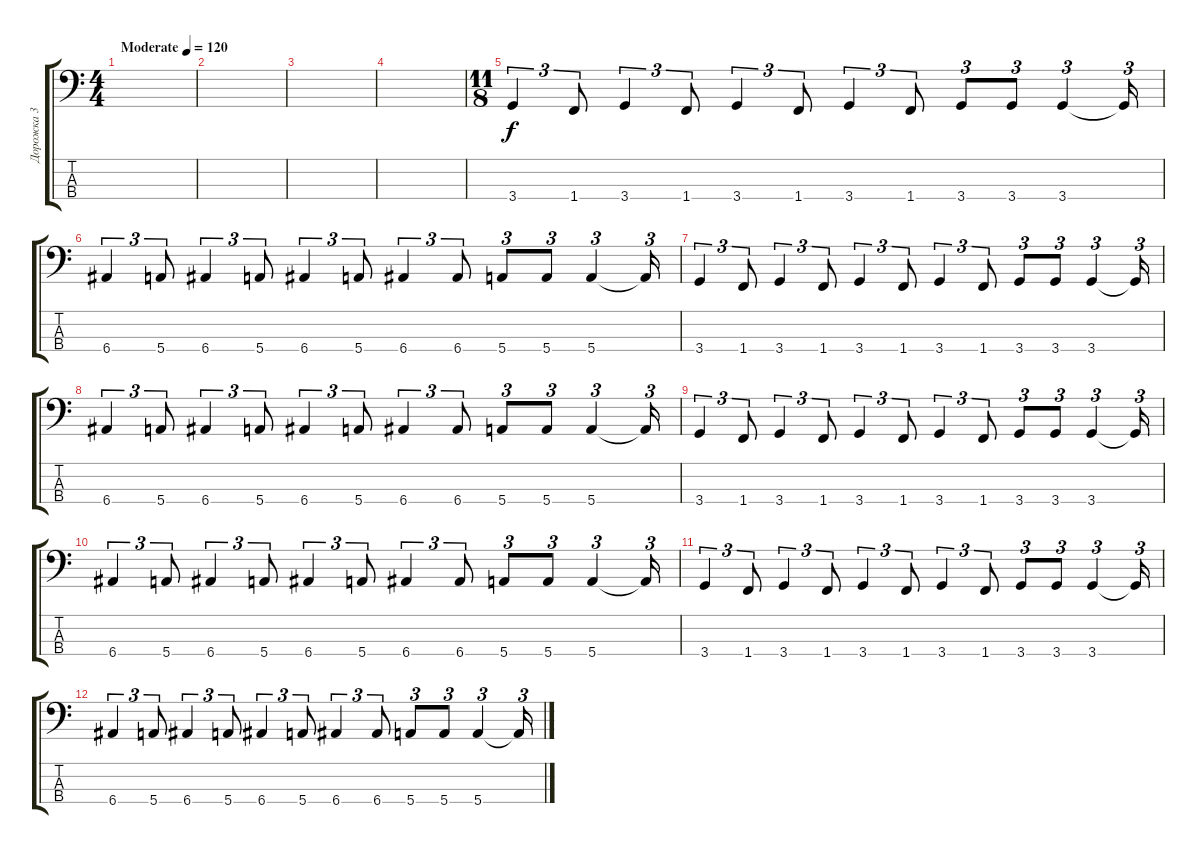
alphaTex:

\track ("Дорожка 3" "Дорожка 3") {instrument electricbassfinger}
\staff {score tabs}
\tuning (G2 D2 A1 E1) {hide}
\ts (4 4)
\tempo (120 "Moderate")
\clef f4
\ks c
|
|
|
|
\ts (11 8)
3.4.4{tu (3 2)} 1.4.8{tu (3 2)} 3.4.4{tu (3 2)} 1.4.8{tu (3 2)} 3.4.4{tu (3 2)} 1.4.8{tu (3 2)} 3.4.4{tu (3 2)} 1.4.8{tu (3 2)} 3.4.8{tu (3 2)} 3.4.8{tu (3 2)} 3.4.4{tu (3 2)} 3.4{t}.16{tu (3 2)} |
6.4.4{tu (3 2)} 5.4.8{tu (3 2)} 6.4.4{tu (3 2)} 5.4.8{tu (3 2)} 6.4.4{tu (3 2)} 5.4.8{tu (3 2)} 6.4.4{tu (3 2)} 6.4.8{tu (3 2)} 5.4.8{tu (3 2)} 5.4.8{tu (3 2)} 5.4.4{tu (3 2)} 5.4{t}.16{tu (3 2)} |
3.4.4{tu (3 2)} 1.4.8{tu (3 2)} 3.4.4{tu (3 2)} 1.4.8{tu (3 2)} 3.4.4{tu (3 2)} 1.4.8{tu (3 2)} 3.4.4{tu (3 2)} 1.4.8{tu (3 2)} 3.4.8{tu (3 2)} 3.4.8{tu (3 2)} 3.4.4{tu (3 2)} 3.4{t}.16{tu (3 2)} |
6.4.4{tu (3 2)} 5.4.8{tu (3 2)} 6.4.4{tu (3 2)} 5.4.8{tu (3 2)} 6.4.4{tu (3 2)} 5.4.8{tu (3 2)} 6.4.4{tu (3 2)} 6.4.8{tu (3 2)} 5.4.8{tu (3 2)} 5.4.8{tu (3 2)} 5.4.4{tu (3 2)} 5.4{t}.16{tu (3 2)} |
3.4.4{tu (3 2)} 1.4.8{tu (3 2)} 3.4.4{tu (3 2)} 1.4.8{tu (3 2)} 3.4.4{tu (3 2)} 1.4.8{tu (3 2)} 3.4.4{tu (3 2)} 1.4.8{tu (3 2)} 3.4.8{tu (3 2)} 3.4.8{tu (3 2)} 3.4.4{tu (3 2)} 3.4{t}.16{tu (3 2)} |
6.4.4{tu (3 2)} 5.4.8{tu (3 2)} 6.4.4{tu (3 2)} 5.4.8{tu (3 2)} 6.4.4{tu (3 2)} 5.4.8{tu (3 2)} 6.4.4{tu (3 2)} 6.4.8{tu (3 2)} 5.4.8{tu (3 2)} 5.4.8{tu (3 2)} 5.4.4{tu (3 2)} 5.4{t}.16{tu (3 2)} |
3.4.4{tu (3 2)} 1.4.8{tu (3 2)} 3.4.4{tu (3 2)} 1.4.8{tu (3 2)} 3.4.4{tu (3 2)} 1.4.8{tu (3 2)} 3.4.4{tu (3 2)} 1.4.8{tu (3 2)} 3.4.8{tu (3 2)} 3.4.8{tu (3 2)} 3.4.4{tu (3 2)} 3.4{t}.16{tu (3 2)} |
6.4.4{tu (3 2)} 5.4.8{tu (3 2)} 6.4.4{tu (3 2)} 5.4.8{tu (3 2)} 6.4.4{tu (3 2)} 5.4.8{tu (3 2)} 6.4.4{tu (3 2)} 6.4.8{tu (3 2)} 5.4.8{tu (3 2)} 5.4.8{tu (3 2)} 5.4.4{tu (3 2)} 5.4{t}.16{tu (3 2)}
